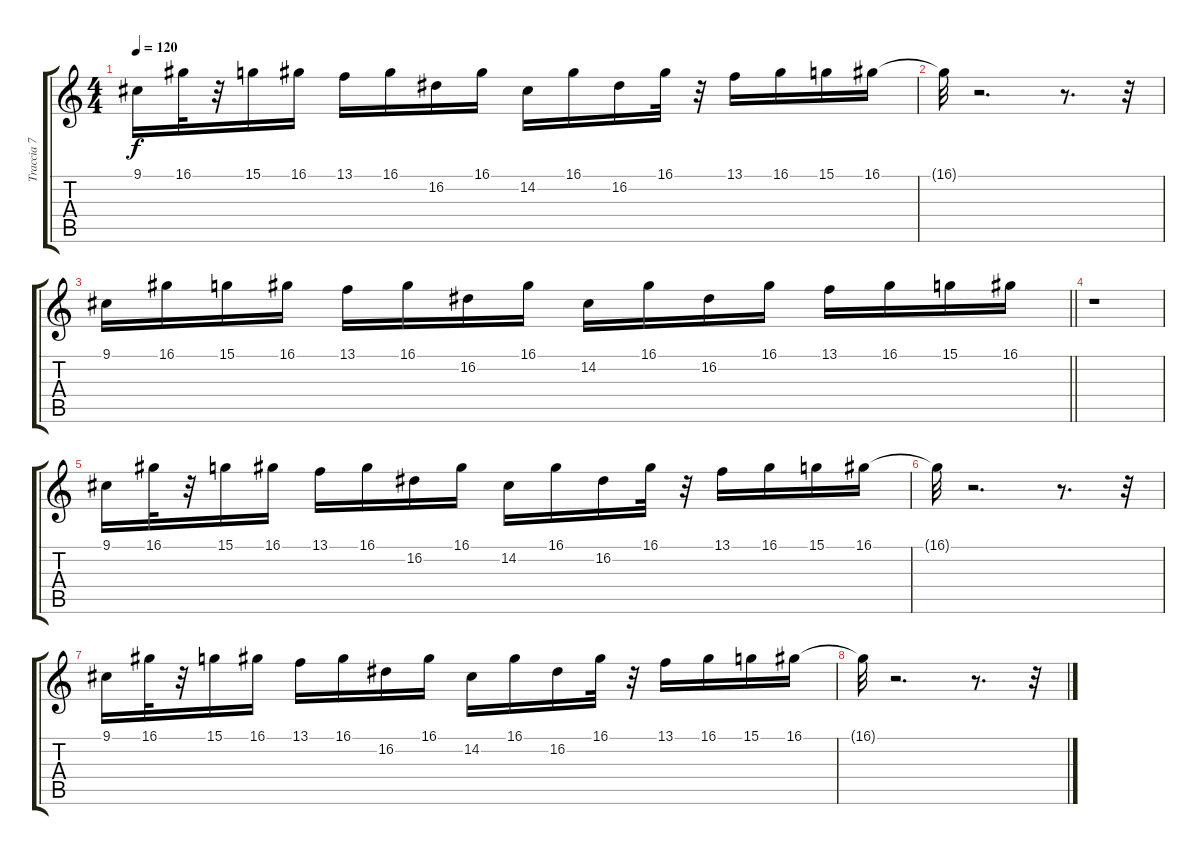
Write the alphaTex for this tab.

\track ("Traccia 7" "Traccia 7") {instrument drawbarorgan}
\staff {score tabs}
\tuning (E4 B3 G3 D3 A2 E2) {hide}
\ts (4 4)
\tempo 120
\clef g2
\ks c
9.1.16{dy f} 16.1.32 r.32 15.1.16 16.1.16 13.1.16 16.1.16 16.2.16 16.1.16 14.2.16 16.1.16 16.2.16 16.1.32 r.32 13.1.16 16.1.16 15.1.16 16.1.16 |
16.1{t}.32 r.2{d} r.8{d} r.32 |
\barLineRight lightlight
9.1.16 16.1.16 15.1.16 16.1.16 13.1.16 16.1.16 16.2.16 16.1.16 14.2.16 16.1.16 16.2.16 16.1.16 13.1.16 16.1.16 15.1.16 16.1.16 |
r.1 |
9.1.16 16.1.32 r.32 15.1.16 16.1.16 13.1.16 16.1.16 16.2.16 16.1.16 14.2.16 16.1.16 16.2.16 16.1.32 r.32 13.1.16 16.1.16 15.1.16 16.1.16 |
16.1{t}.32 r.2{d} r.8{d} r.32 |
9.1.16 16.1.32 r.32 15.1.16 16.1.16 13.1.16 16.1.16 16.2.16 16.1.16 14.2.16 16.1.16 16.2.16 16.1.32 r.32 13.1.16 16.1.16 15.1.16 16.1.16 |
16.1{t}.32 r.2{d} r.8{d} r.32
